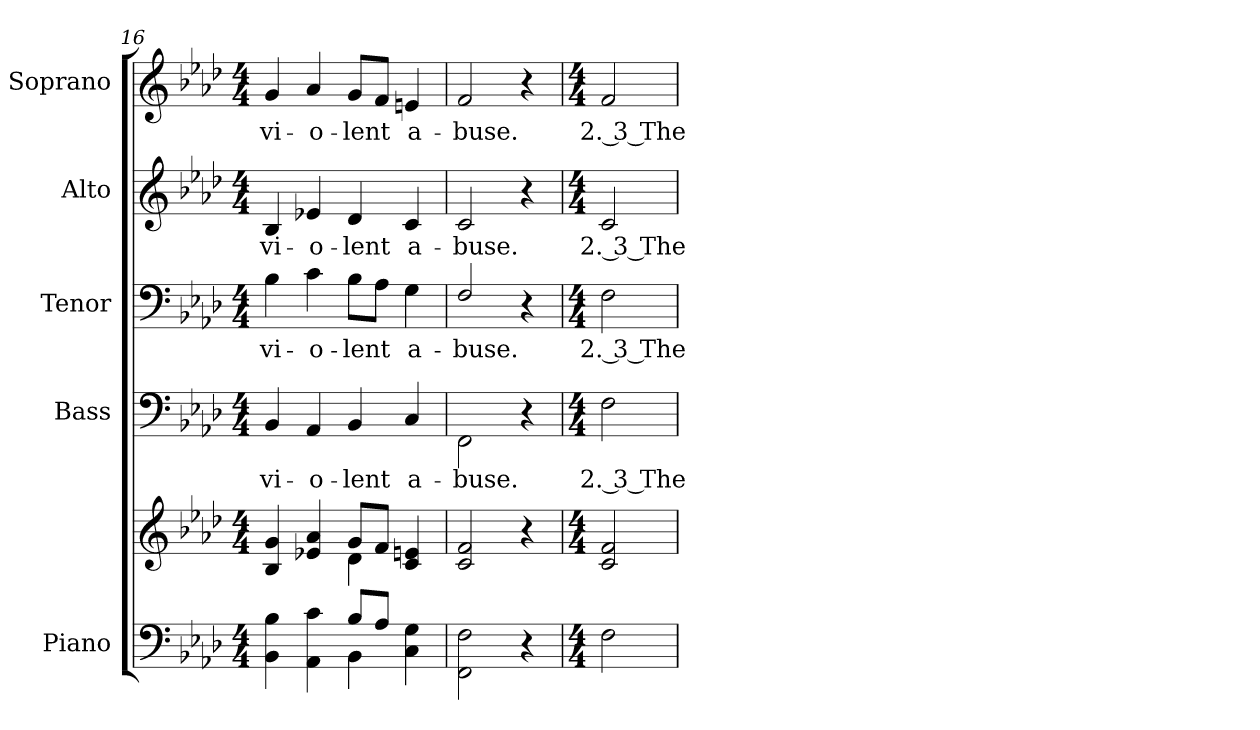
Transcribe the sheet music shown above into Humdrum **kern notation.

**kern	**kern	**kern	**text	**kern	**text	**kern	**text	**kern	**text
*part5	*part5	*part4	*part4	*part3	*part3	*part2	*part2	*part1	*part1
*staff6	*staff5	*staff4	*staff4	*staff3	*staff3	*staff2	*staff2	*staff1	*staff1
*I"Piano	*	*I"Bass	*	*I"Tenor	*	*I"Alto	*	*I"Soprano	*
*I'Pno.	*	*I'B.	*	*I'T.	*	*I'A.	*	*I'S.	*
!!LO:PB:g=z
*clefF4	*clefG2	*clefF4	*	*clefF4	*	*clefG2	*	*clefG2	*
*k[b-e-a-d-]	*k[b-e-a-d-]	*k[b-e-a-d-]	*	*k[b-e-a-d-]	*	*k[b-e-a-d-]	*	*k[b-e-a-d-]	*
*A-:	*A-:	*A-:	*	*A-:	*	*A-:	*	*A-:	*
*M4/4	*M4/4	*M4/4	*	*M4/4	*	*M4/4	*	*M4/4	*
=16	=16	=16	=16	=16	=16	=16	=16	=16	=16
*^	*^	*	*	*	*	*	*	*	*
!	!	!	!	!	!LO:LY:b:color=#000000	!	!	!	!	!	!
!	!	!	!	!	!	!	!LO:LY:b:color=#000000	!	!	!	!
!	!	!	!	!	!	!	!	!	!LO:LY:b:color=#000000	!	!
!	!	!	!	!	!	!	!	!	!	!	!LO:LY:b:color=#000000
4BB-i\ 4B-i	2ryy	4B-i/ 4gi	2ryy	4BB-i/	vi-	4B-i\	vi-	4B-i/	vi-	4gi/	vi-
!	!	!	!	!	!LO:LY:b:color=#000000	!	!	!	!	!	!
!	!	!	!	!	!	!	!LO:LY:b:color=#000000	!	!	!	!
!	!	!	!	!	!	!	!	!	!LO:LY:b:color=#000000	!	!
!	!	!	!	!	!	!	!	!	!	!	!LO:LY:b:color=#000000
4AA-i\ 4ci	.	4e-Xi/ 4a-i	.	4AA-i/	-o-	4ci\	-o-	4e-Xi/	-o-	4a-i/	-o-
!	!	!	!	!	!LO:LY:b:color=#000000	!	!	!	!	!	!
!	!	!	!	!	!	!	!LO:LY:b:color=#000000	!	!	!	!
!	!	!	!	!	!	!	!	!	!LO:LY:b:color=#000000	!	!
!	!	!	!	!	!	!	!	!	!	!	!LO:LY:b:color=#000000
8B-i/L	4BB-i\	8gi/L	4d-i\	4BB-i/	-lent	8B-i\L	-lent	4d-i/	-lent	8gi/L	-lent
8A-i/J	.	8fi/J	.	.	.	8A-i\J	.	.	.	8fi/J	.
!	!	!	!	!	!LO:LY:b:color=#000000	!	!	!	!	!	!
!	!	!	!	!	!	!	!LO:LY:b:color=#000000	!	!	!	!
!	!	!	!	!	!	!	!	!	!LO:LY:b:color=#000000	!	!
!	!	!	!	!	!	!	!	!	!	!	!LO:LY:b:color=#000000
4Ci\ 4Gi	4ryy	4ci/ 4eni	4ryy	4Ci/	a-	4Gi\	a-	4ci/	a-	4eni/	a-
*v	*v	*	*	*	*	*	*	*	*	*	*
*	*v	*v	*	*	*	*	*	*	*	*
=17	=17	=17	=17	=17	=17	=17	=17	=17	=17
*^	*^	*	*	*	*	*	*	*	*
!	!	!	!	!	!LO:LY:b:color=#000000	!	!	!	!	!	!
*v	*v	*	*	*	*	*	*	*	*	*	*
*	*v	*v	*	*	*	*	*	*	*	*
*^	*^	*	*	*	*	*	*	*	*
!	!	!	!	!	!	!	!LO:LY:b:color=#000000	!	!	!	!
*v	*v	*	*	*	*	*	*	*	*	*	*
*	*v	*v	*	*	*	*	*	*	*	*
*^	*^	*	*	*	*	*	*	*	*
!	!	!	!	!	!	!	!	!	!LO:LY:b:color=#000000	!	!
*v	*v	*	*	*	*	*	*	*	*	*	*
*	*v	*v	*	*	*	*	*	*	*	*
*^	*^	*	*	*	*	*	*	*	*
!	!	!	!	!	!	!	!	!	!	!	!LO:LY:b:color=#000000
*v	*v	*	*	*	*	*	*	*	*	*	*
*	*v	*v	*	*	*	*	*	*	*	*
2FFi\ 2Fi	2ci/ 2fi	2FFi\	-buse.	2Fi/	-buse.	2ci/	-buse.	2fi/	-buse.
4r	4r	4r	.	4r	.	4r	.	4r	.
=18	=18	=18	=18	=18	=18	=18	=18	=18	=18
*M4/4	*M4/4	*M4/4	*	*M4/4	*	*M4/4	*	*M4/4	*
!	!	!	!LO:LY:b:color=#000000	!	!	!	!	!	!
!	!	!	!	!	!LO:LY:b:color=#000000	!	!	!	!
!	!	!	!	!	!	!	!LO:LY:b:color=#000000	!	!
!	!	!	!	!	!	!	!	!	!LO:LY:b:color=#000000
2Fi\	2ci/ 2fi	2Fi\	2. 3 The	2Fi\	2. 3 The	2ci/	2. 3 The	2fi/	2. 3 The
=	=	=	=	=	=	=	=	=	=
*-	*-	*-	*-	*-	*-	*-	*-	*-	*-
